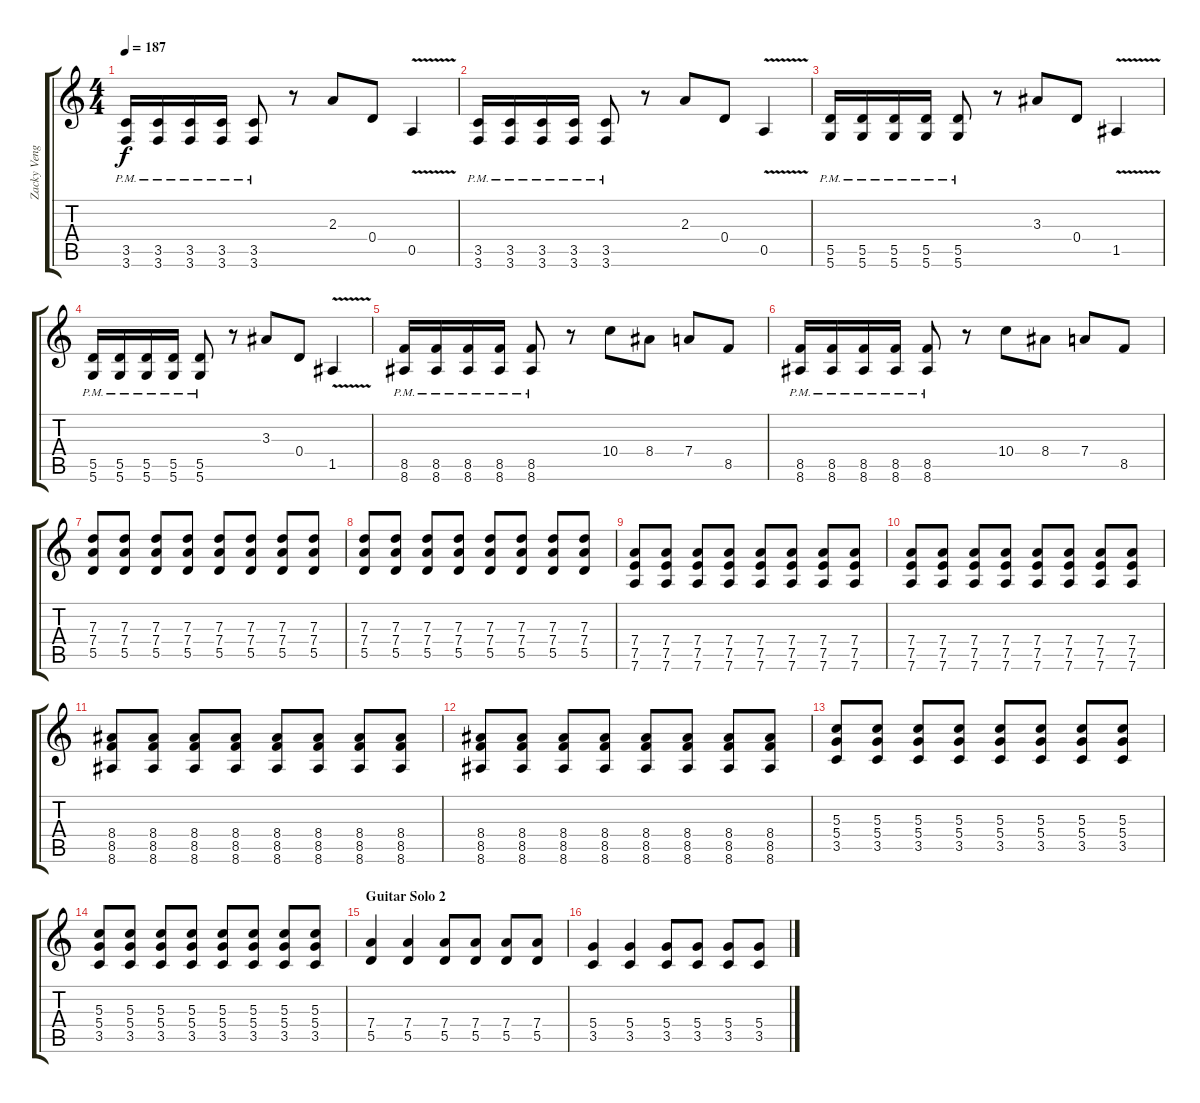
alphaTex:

\track ("Zacky Vengeance (Dist. Rhythm)" "Zacky Veng") {instrument distortionguitar}
\staff {score tabs}
\tuning (E4 B3 G3 D3 A2 D2) {hide}
\ts (4 4)
\tempo 187
\clef g2
\ks c
(3.5{pm} 3.6{pm}).16{dy f} (3.5{pm} 3.6{pm}).16 (3.5{pm} 3.6{pm}).16 (3.5{pm} 3.6{pm}).16 (3.5{pm} 3.6{pm}).8 r.8 2.3.8 0.4.8 0.5{v}.4 |
(3.5{pm} 3.6{pm}).16 (3.5{pm} 3.6{pm}).16 (3.5{pm} 3.6{pm}).16 (3.5{pm} 3.6{pm}).16 (3.5{pm} 3.6{pm}).8 r.8 2.3.8 0.4.8 0.5{v}.4 |
(5.5{pm} 5.6{pm}).16 (5.5{pm} 5.6{pm}).16 (5.5{pm} 5.6{pm}).16 (5.5{pm} 5.6{pm}).16 (5.5{pm} 5.6{pm}).8 r.8 3.3.8 0.4.8 1.5{v}.4 |
(5.5{pm} 5.6{pm}).16 (5.5{pm} 5.6{pm}).16 (5.5{pm} 5.6{pm}).16 (5.5{pm} 5.6{pm}).16 (5.5{pm} 5.6{pm}).8 r.8 3.3.8 0.4.8 1.5{v}.4 |
(8.5{pm} 8.6{pm}).16 (8.5{pm} 8.6{pm}).16 (8.5{pm} 8.6{pm}).16 (8.5{pm} 8.6{pm}).16 (8.5{pm} 8.6{pm}).8 r.8 10.4.8 8.4.8 7.4.8 8.5.8 |
(8.5{pm} 8.6{pm}).16 (8.5{pm} 8.6{pm}).16 (8.5{pm} 8.6{pm}).16 (8.5{pm} 8.6{pm}).16 (8.5{pm} 8.6{pm}).8 r.8 10.4.8 8.4.8 7.4.8 8.5.8 |
(7.3 7.4 5.5).8 (7.3 7.4 5.5).8 (7.3 7.4 5.5).8 (7.3 7.4 5.5).8 (7.3 7.4 5.5).8 (7.3 7.4 5.5).8 (7.3 7.4 5.5).8 (7.3 7.4 5.5).8 |
(7.3 7.4 5.5).8 (7.3 7.4 5.5).8 (7.3 7.4 5.5).8 (7.3 7.4 5.5).8 (7.3 7.4 5.5).8 (7.3 7.4 5.5).8 (7.3 7.4 5.5).8 (7.3 7.4 5.5).8 |
(7.4 7.5 7.6).8 (7.4 7.5 7.6).8 (7.4 7.5 7.6).8 (7.4 7.5 7.6).8 (7.4 7.5 7.6).8 (7.4 7.5 7.6).8 (7.4 7.5 7.6).8 (7.4 7.5 7.6).8 |
(7.4 7.5 7.6).8 (7.4 7.5 7.6).8 (7.4 7.5 7.6).8 (7.4 7.5 7.6).8 (7.4 7.5 7.6).8 (7.4 7.5 7.6).8 (7.4 7.5 7.6).8 (7.4 7.5 7.6).8 |
(8.4 8.5 8.6).8 (8.4 8.5 8.6).8 (8.4 8.5 8.6).8 (8.4 8.5 8.6).8 (8.4 8.5 8.6).8 (8.4 8.5 8.6).8 (8.4 8.5 8.6).8 (8.4 8.5 8.6).8 |
(8.4 8.5 8.6).8 (8.4 8.5 8.6).8 (8.4 8.5 8.6).8 (8.4 8.5 8.6).8 (8.4 8.5 8.6).8 (8.4 8.5 8.6).8 (8.4 8.5 8.6).8 (8.4 8.5 8.6).8 |
(5.3 5.4 3.5).8 (5.3 5.4 3.5).8 (5.3 5.4 3.5).8 (5.3 5.4 3.5).8 (5.3 5.4 3.5).8 (5.3 5.4 3.5).8 (5.3 5.4 3.5).8 (5.3 5.4 3.5).8 |
(5.3 5.4 3.5).8 (5.3 5.4 3.5).8 (5.3 5.4 3.5).8 (5.3 5.4 3.5).8 (5.3 5.4 3.5).8 (5.3 5.4 3.5).8 (5.3 5.4 3.5).8 (5.3 5.4 3.5).8 |
\section ("" "Guitar Solo 2")
(7.4 5.5).4 (7.4 5.5).4 (7.4 5.5).8 (7.4 5.5).8 (7.4 5.5).8 (7.4 5.5).8 |
(5.4 3.5).4 (5.4 3.5).4 (5.4 3.5).8 (5.4 3.5).8 (5.4 3.5).8 (5.4 3.5).8
